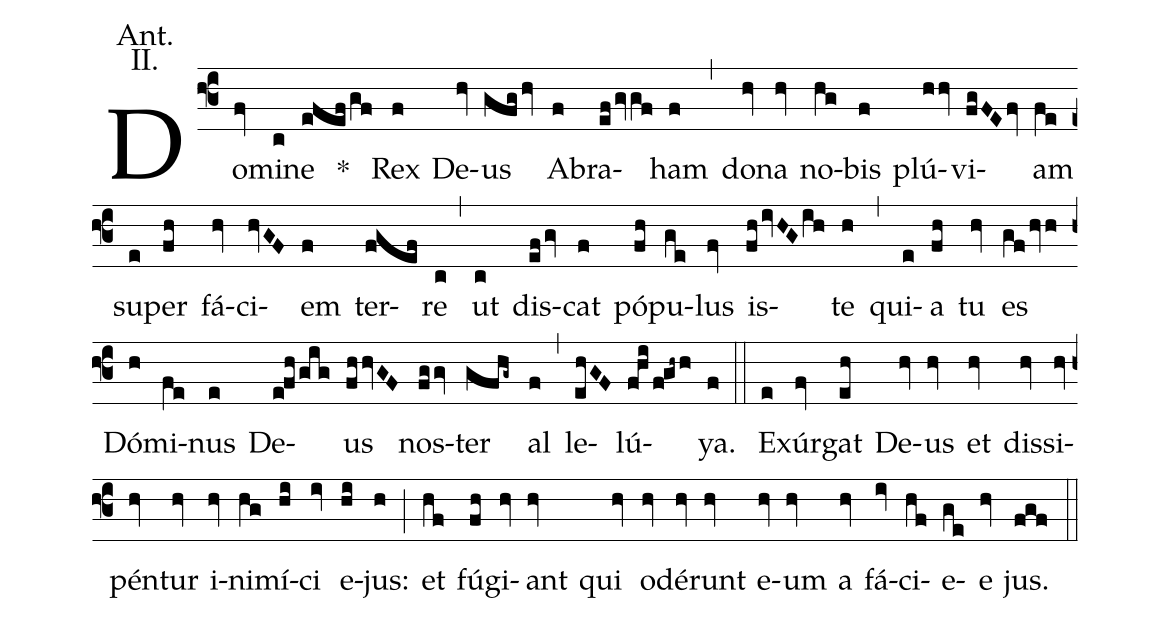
annotation: Ant.;
annotation: II.;
%%
(f3) Do(fv)mi(c)ne(efefgf) *() Rex(f) De(hv)us(gfghv) A(f)bra(efgvgf)ham(f) (,)
do(hv)na(hv) no(hg)bis(f) plú(hhv)vi(fgFEfv)am(fe) su(e)per(fh) fá(hv)ci(hvGF)em(f) ter(fgef)re(c) (,)
ut(c) dis(efgv)cat(f) pó(fh)pu(ge)lus(fv) is(fhivHGih)te(h) (,)
qui(e)a(fh) tu(hv) es(gfhvh) Dó(h)mi(fe)nus(e) De(efhgig)us(fhhvGF) nos(fggv)ter(gfhg~) al(f) (,)
le(ehGF)lú(fhifgh~h)ya.(f) (::)
Ex(e)úr(fv)gat(eh) De(hv)us(hv) et(hv) dis(hv)si(hv)pén(hv)tur(hv) i(hv)ni(hg)mí(hi)ci(iv) e(hi)jus:(h) (;)
et(hf) fú(fh)gi(hv)ant(hv) qui(hv) o(hv)dé(hv)runt(hv) e(hv)um(hv) a(hv) fá(iv)ci(hf)e(ge)e(hv) jus.(fgf) (::)
